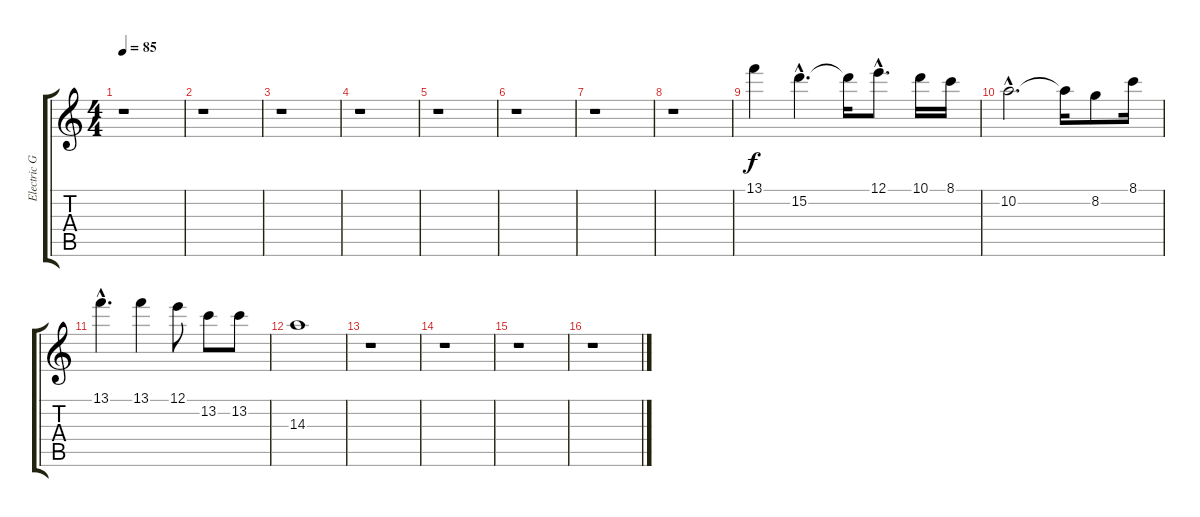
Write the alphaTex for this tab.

\track ("Electric Guitar 1" "Electric G") {instrument electricguitarjazz}
\staff {score tabs}
\tuning (E4 B3 G3 D3 A2 E2) {hide}
\ts (4 4)
\tempo 85
\clef g2
\ks c
r.1{dy f} |
r.1 |
r.1 |
r.1 |
r.1 |
r.1 |
r.1 |
r.1 |
13.1.4 15.2{hac}.4{d} 15.2{t}.16 12.1{hac}.8{d} 10.1.16 8.1.16 |
10.2{hac}.2{d} 10.2{t}.16 8.2.8 8.1.16 |
13.1{hac}.4{d} 13.1.4 12.1.8 13.2.8 13.2.8 |
14.3.1 |
r.1 |
r.1 |
r.1 |
r.1
